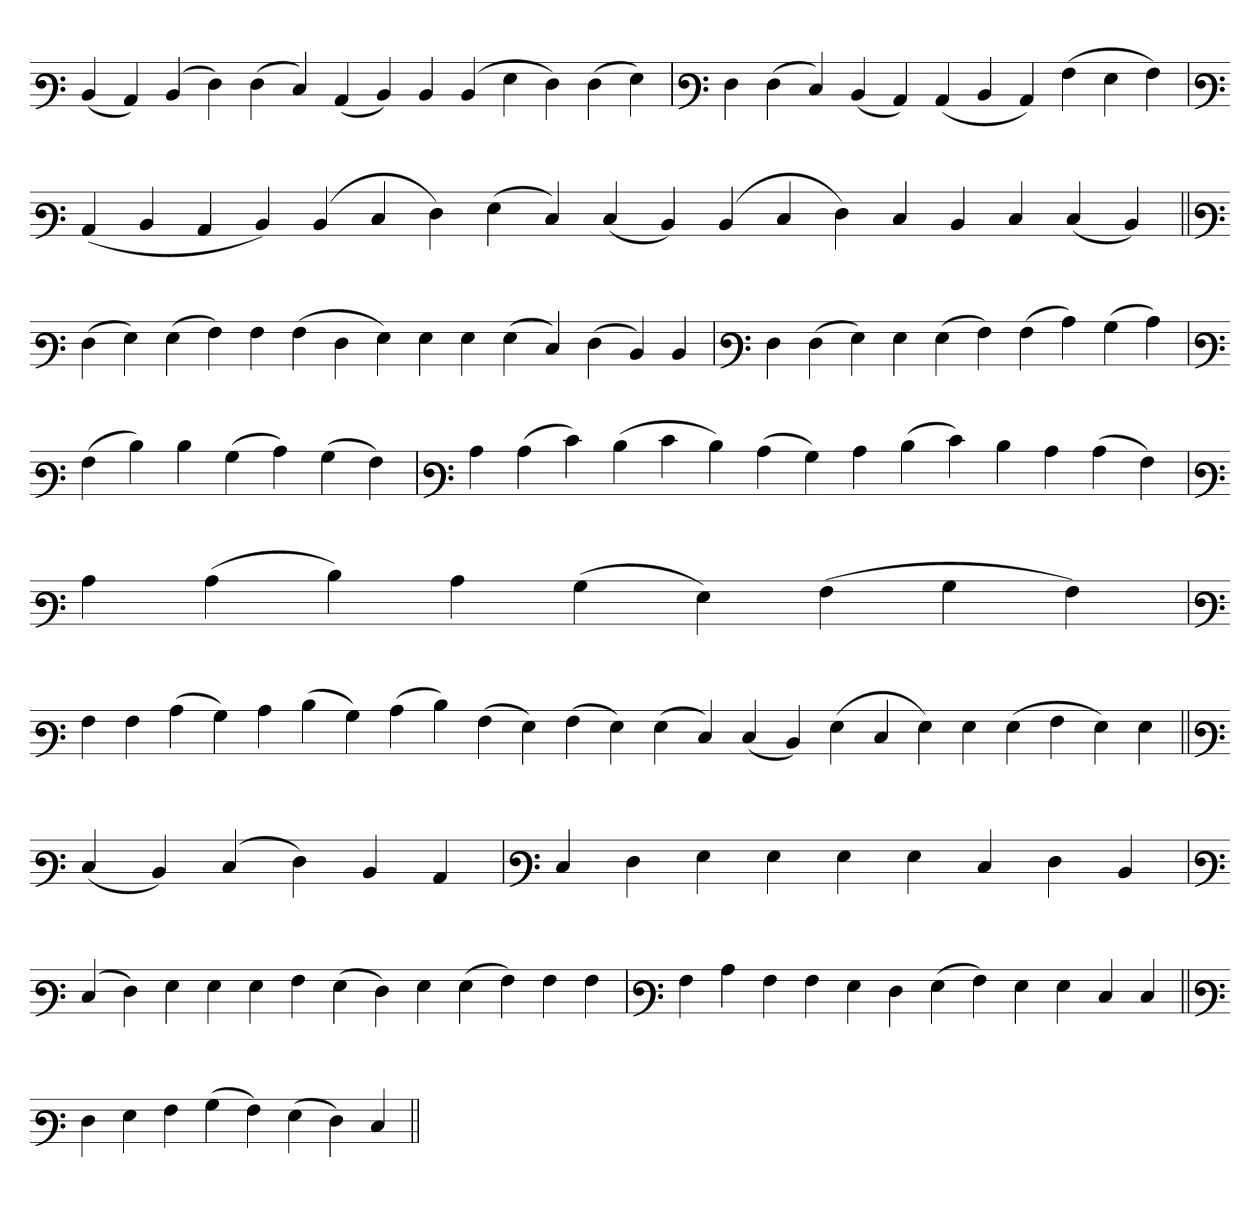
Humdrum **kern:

**kern
*part1
*staff1
*clefF3
=
(4D
4C)
(4D
4F)
(4F
4E)
(4C
4D)
4D
(4D
4G
4F)
(4F
4G)
=`
*clefF3
4F
(4F
4E)
(4D
4C)
(4C
4D
4C)
(4A
4G
4A)
='
*clefF3
(4C
4D
4C
4D)
(4D
4E
4F)
(4G
4E)
(4E
4D)
(4D
4E
4F)
4E
4D
4E
(4E
4D)
=||
*clefF3
(4F
4G)
(4G
4A)
4A
(4A
4F
4G)
4G
4G
(4G
4E)
(4F
4D)
4D
='
*clefF3
4F
(4F
4G)
4G
(4G
4A)
(4A
4c)
(4B
4c)
=`
*clefF3
(4A
4d)
4d
(4B
4c)
(4B
4A)
=
*clefF3
4c
(4c
4e)
(4d
4e
4d)
(4c
4B)
4c
(4d
4e)
4d
4c
(4c
4A)
=`
*clefF3
4c
(4c
4d)
4c
(4B
4G)
(4A
4B
4A)
='
*clefF3
4A
4A
(4c
4B)
4c
(4d
4B)
(4c
4d)
(4A
4G)
(4A
4G)
(4G
4E)
(4E
4D)
(4G
4E
4G)
4G
(4G
4A
4G)
4G
=||
*clefF3
(4E
4D)
(4E
4F)
4D
4C
=`
*clefF3
4E
4F
4G
4G
4G
4G
4E
4F
4D
='
*clefF3
(4E
4F)
4G
4G
4G
4A
(4G
4F)
4G
(4G
4A)
4A
4A
=`
*clefF3
4A
4c
4A
4A
4G
4F
(4G
4A)
4G
4G
4E
4E
=||
*clefF3
4F
4G
4A
(4B
4A)
(4G
4F)
4E
=||
*-
